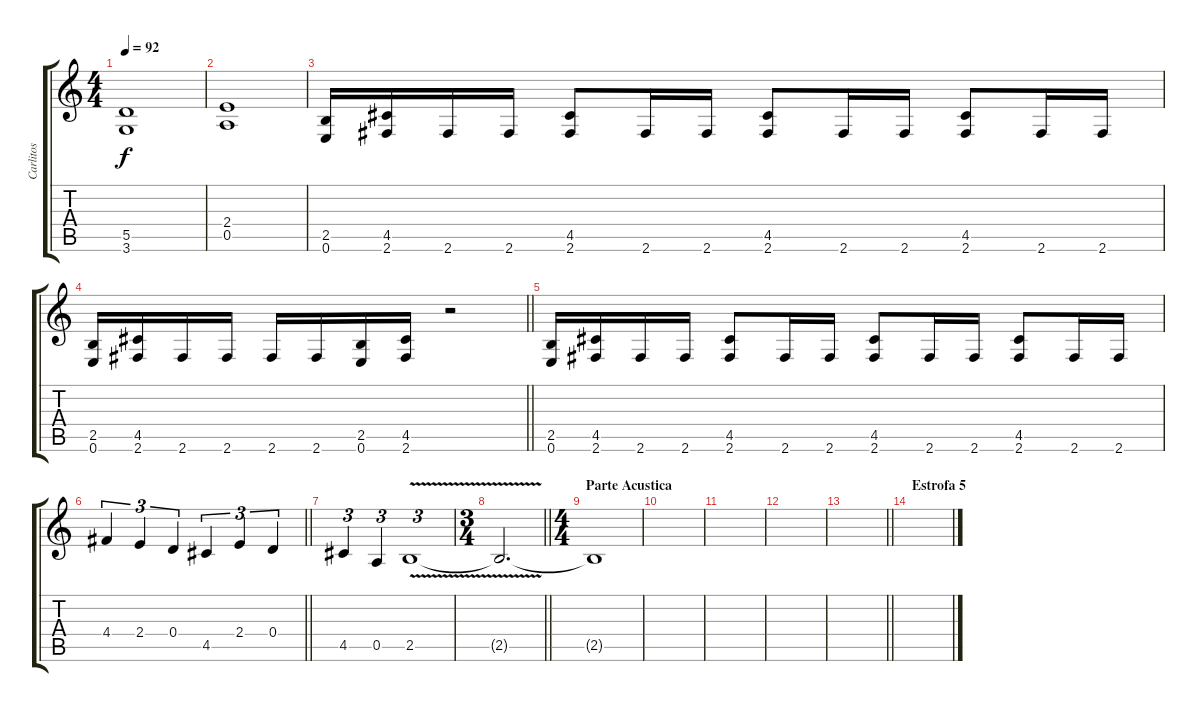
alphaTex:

\track ("Carlitos" "Carlitos") {instrument distortionguitar}
\staff {score tabs}
\tuning (E4 B3 G3 D3 A2 E2) {hide}
\ts (4 4)
\tempo 92
\clef g2
\ks c
(5.5 3.6).1{dy f} |
(2.4 0.5).1 |
(2.5 0.6).16 (4.5 2.6).16 2.6.16 2.6.16 (4.5 2.6).8 2.6.16 2.6.16 (4.5 2.6).8 2.6.16 2.6.16 (4.5 2.6).8 2.6.16 2.6.16 |
\barLineRight lightlight
(2.5 0.6).16 (4.5 2.6).16 2.6.16 2.6.16 2.6.16 2.6.16 (2.5 0.6).16 (4.5 2.6).16 r.2 |
(2.5 0.6).16 (4.5 2.6).16 2.6.16 2.6.16 (4.5 2.6).8 2.6.16 2.6.16 (4.5 2.6).8 2.6.16 2.6.16 (4.5 2.6).8 2.6.16 2.6.16 |
\barLineRight lightlight
4.4.4{tu (3 2)} 2.4.4{tu (3 2)} 0.4.4{tu (3 2)} 4.5.4{tu (3 2)} 2.4.4{tu (3 2)} 0.4.4{tu (3 2)} |
4.5.4{tu (3 2)} 0.5.4{tu (3 2)} 2.5{v}.1{tu (3 2)} |
\ts (3 4)
\barLineRight lightlight
2.5{t}.2{d} |
\ts (4 4)
\section ("" "Parte Acustica")
2.5{t}.1 |
|
|
|
\barLineRight lightlight
|
\section ("" "Estrofa 5")
